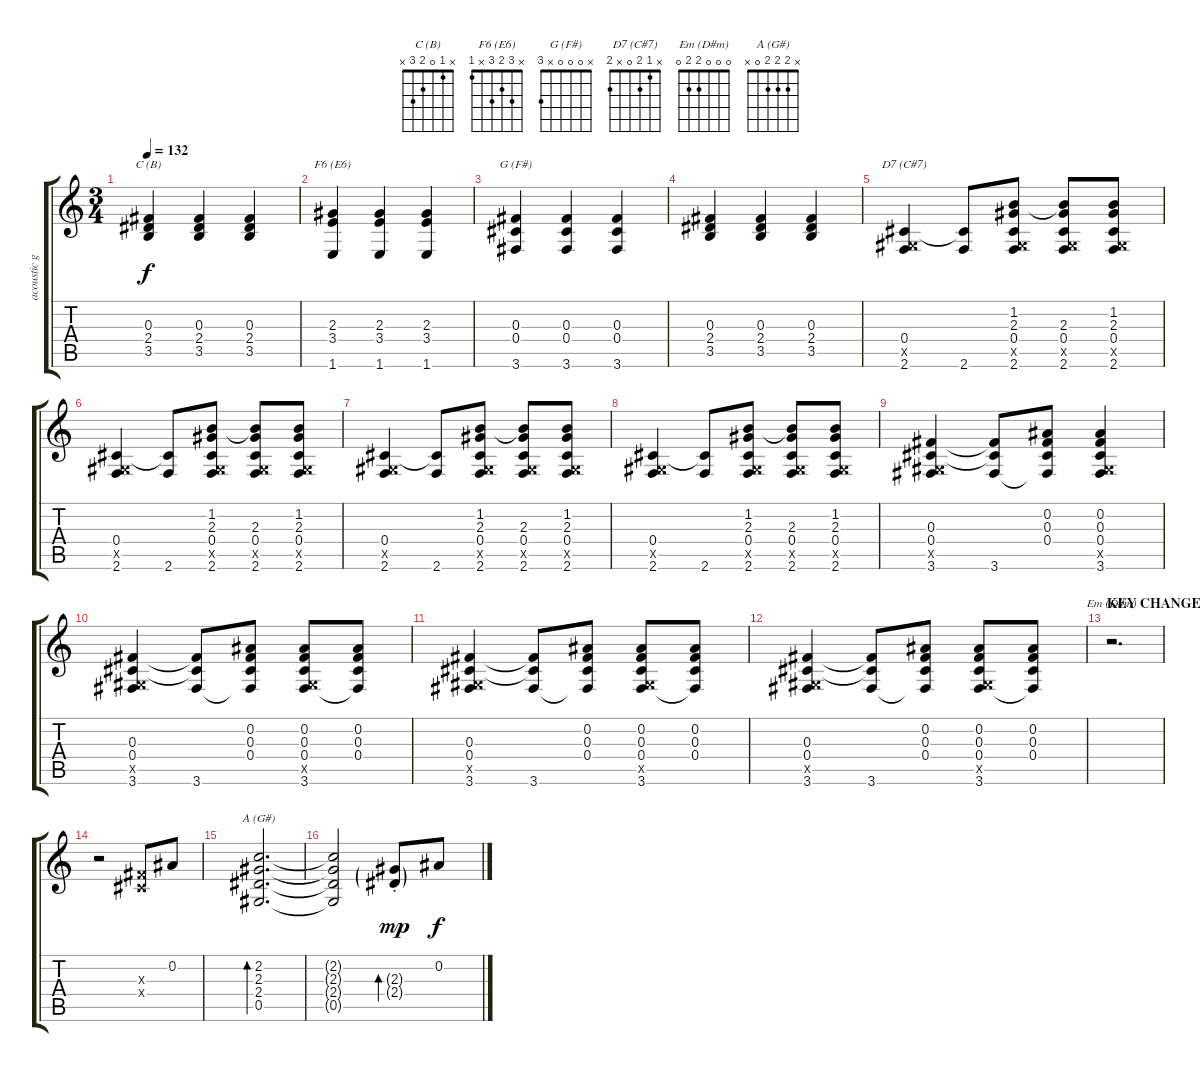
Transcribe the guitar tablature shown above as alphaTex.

\track ("acoustic guitar (1/2 step down)" "acoustic g") {instrument acousticguitarnylon}
\staff {score tabs}
\tuning (Eb4 Bb3 Gb3 Db3 Ab2 Eb2) {hide}
\chord ("C (B)" x 1 0 2 3 x)
\chord ("F6 (E6)" x 3 2 3 x 1)
\chord ("G (F#)" x 0 0 0 x 3)
\chord ("D7 (C#7)" x 1 2 0 x 2)
\chord ("Em (D#m)" 0 0 0 2 2 0)
\chord ("A (G#)" x 2 2 2 0 x)
\ts (3 4)
\tempo 132
\clef g2
\ks c
(0.3 2.4 3.5).4{ch "C (B)" dy f} (0.3 2.4 3.5).4 (0.3 2.4 3.5).4 |
(2.3 3.4 1.6).4{ch "F6 (E6)"} (2.3 3.4 1.6).4 (2.3 3.4 1.6).4 |
(0.3 0.4 3.6).4{ch "G (F#)"} (0.3 0.4 3.6).4 (0.3 0.4 3.6).4 |
(0.3 2.4 3.5).4 (0.3 2.4 3.5).4 (0.3 2.4 3.5).4 |
(0.4 0.5{x} 2.6).4{ch "D7 (C#7)"} (0.4{t} 2.6).8 (1.2 2.3 0.4 0.5{x} 2.6).8 (1.2{t} 2.3 0.4 0.5{x} 2.6).8 (1.2 2.3 0.4 0.5{x} 2.6).8 |
(0.4 0.5{x} 2.6).4 (0.4{t} 2.6).8 (1.2 2.3 0.4 0.5{x} 2.6).8 (1.2{t} 2.3 0.4 0.5{x} 2.6).8 (1.2 2.3 0.4 0.5{x} 2.6).8 |
(0.4 0.5{x} 2.6).4 (0.4{t} 2.6).8 (1.2 2.3 0.4 0.5{x} 2.6).8 (1.2{t} 2.3 0.4 0.5{x} 2.6).8 (1.2 2.3 0.4 0.5{x} 2.6).8 |
(0.4 0.5{x} 2.6).4 (0.4{t} 2.6).8 (1.2 2.3 0.4 0.5{x} 2.6).8 (1.2{t} 2.3 0.4 0.5{x} 2.6).8 (1.2 2.3 0.4 0.5{x} 2.6).8 |
(0.3 0.4 0.5{x} 3.6).4 (0.3{t} 0.4{t} 3.6).8 (0.2 0.3 0.4 3.6{t}).8 (0.2 0.3 0.4 0.5{x} 3.6).4 |
(0.3 0.4 0.5{x} 3.6).4 (0.3{t} 0.4{t} 3.6).8 (0.2 0.3 0.4 3.6{t}).8 (0.2 0.3 0.4 0.5{x} 3.6).8 (0.2 0.3 0.4 3.6{t}).8 |
(0.3 0.4 0.5{x} 3.6).4 (0.3{t} 0.4{t} 3.6).8 (0.2 0.3 0.4 3.6{t}).8 (0.2 0.3 0.4 0.5{x} 3.6).8 (0.2 0.3 0.4 3.6{t}).8 |
(0.3 0.4 0.5{x} 3.6).4 (0.3{t} 0.4{t} 3.6).8 (0.2 0.3 0.4 3.6{t}).8 (0.2 0.3 0.4 0.5{x} 3.6).8 (0.2 0.3 0.4 3.6{t}).8 |
\section ("" "KEY CHANGE")
r.2{d ch "Em (D#m)"} |
r.2 (0.3{x} 0.4{x}).8 0.2.8 |
(2.2 2.3 2.4 0.5).2{d bd 120 ch "A (G#)"} |
(2.2{t} 2.3{t} 2.4{t} 0.5{t}).2 (2.3{g st} 2.4{g st}).8{bd 240 dy mp} 0.2.8{dy f}
